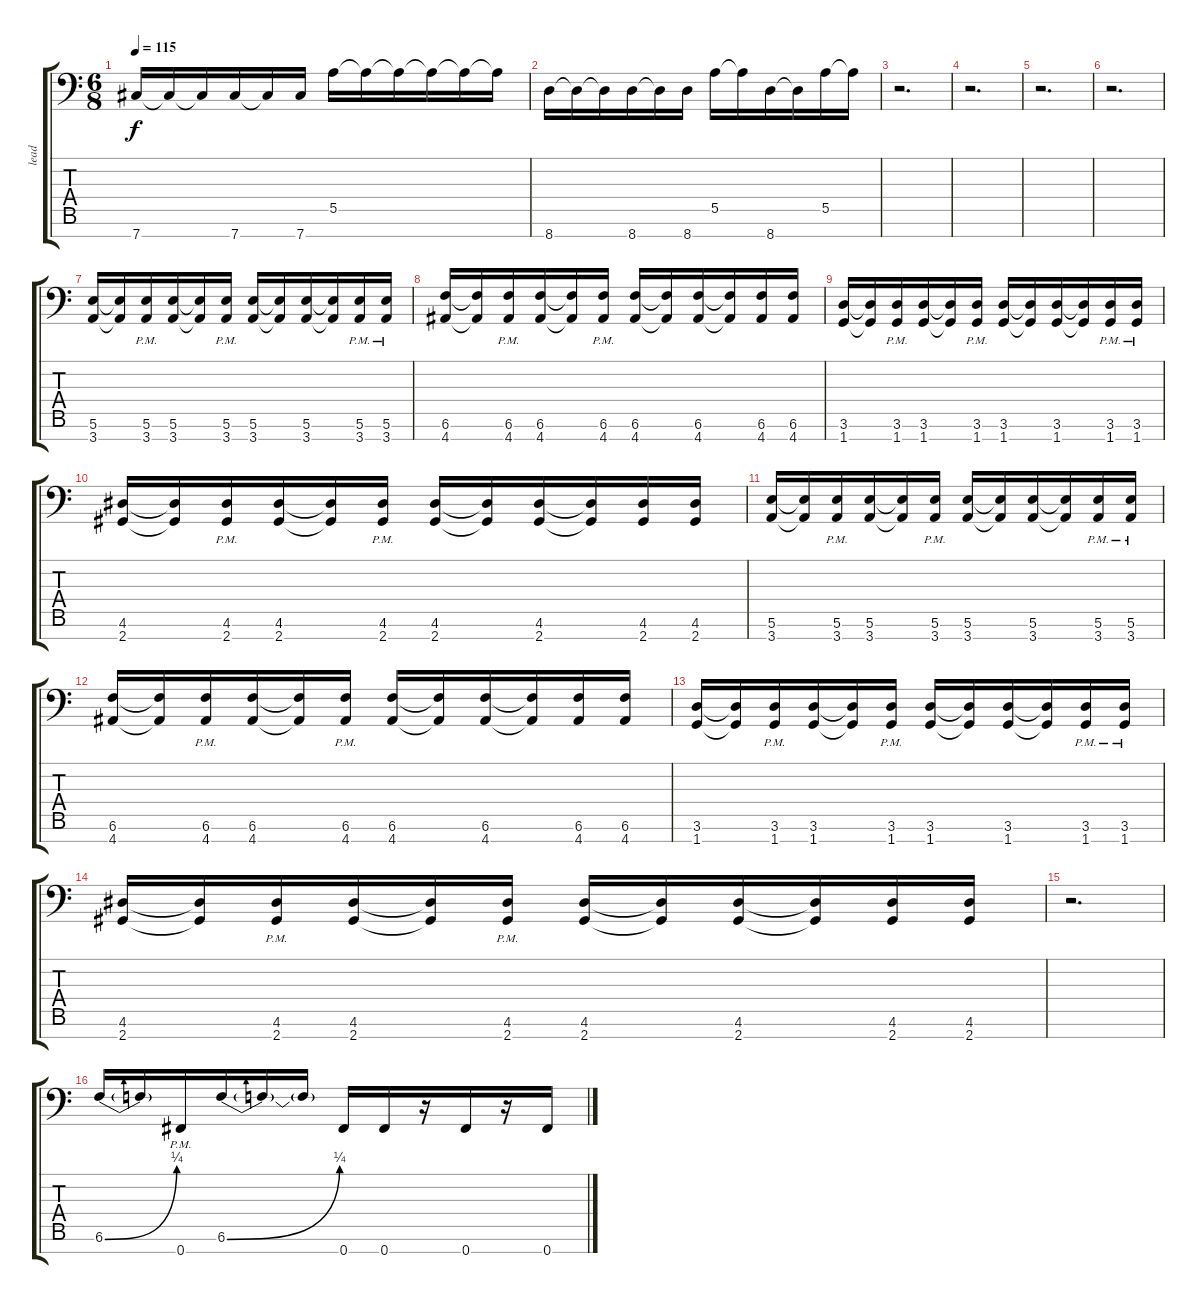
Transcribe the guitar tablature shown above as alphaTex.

\track ("lead" "lead") {instrument distortionguitar}
\staff {score tabs}
\tuning (B3 G3 D3 A2 E2 B1 Gb1) {hide}
\ts (6 8)
\tempo 115
\clef f4
\ks c
7.7.16{dy f} 7.7{t}.16 7.7{t}.16 7.7.16 7.7{t}.16 7.7.16 5.5.16 5.5{t}.16 5.5{t}.16 5.5{t}.16 5.5{t}.16 5.5{t}.16 |
8.7.16 8.7{t}.16 8.7{t}.16 8.7.16 8.7{t}.16 8.7.16 5.5.16 5.5{t}.16 8.7.16 8.7{t}.16 5.5.16 5.5{t}.16 |
r.2{d} |
r.2{d} |
r.2{d} |
r.2{d} |
(5.6 3.7).16 (5.6{t} 3.7{t}).16 (5.6{pm} 3.7{pm}).16 (5.6 3.7).16 (5.6{t} 3.7{t}).16 (5.6{pm} 3.7{pm}).16 (5.6 3.7).16 (5.6{t} 3.7{t}).16 (5.6 3.7).16 (5.6{t} 3.7{t}).16 (5.6{pm} 3.7{pm}).16 (5.6{pm} 3.7{pm}).16 |
(6.6 4.7).16 (6.6{t} 4.7{t}).16 (6.6{pm} 4.7{pm}).16 (6.6 4.7).16 (6.6{t} 4.7{t}).16 (6.6{pm} 4.7{pm}).16 (6.6 4.7).16 (6.6{t} 4.7{t}).16 (6.6 4.7).16 (6.6{t} 4.7{t}).16 (6.6 4.7).16 (6.6 4.7).16 |
(3.6 1.7).16 (3.6{t} 1.7{t}).16 (3.6{pm} 1.7{pm}).16 (3.6 1.7).16 (3.6{t} 1.7{t}).16 (3.6{pm} 1.7{pm}).16 (3.6 1.7).16 (3.6{t} 1.7{t}).16 (3.6 1.7).16 (3.6{t} 1.7{t}).16 (3.6{pm} 1.7{pm}).16 (3.6{pm} 1.7{pm}).16 |
(4.6 2.7).16 (4.6{t} 2.7{t}).16 (4.6{pm} 2.7{pm}).16 (4.6 2.7).16 (4.6{t} 2.7{t}).16 (4.6{pm} 2.7{pm}).16 (4.6 2.7).16 (4.6{t} 2.7{t}).16 (4.6 2.7).16 (4.6{t} 2.7{t}).16 (4.6 2.7).16 (4.6 2.7).16 |
(5.6 3.7).16 (5.6{t} 3.7{t}).16 (5.6{pm} 3.7{pm}).16 (5.6 3.7).16 (5.6{t} 3.7{t}).16 (5.6{pm} 3.7{pm}).16 (5.6 3.7).16 (5.6{t} 3.7{t}).16 (5.6 3.7).16 (5.6{t} 3.7{t}).16 (5.6{pm} 3.7{pm}).16 (5.6{pm} 3.7{pm}).16 |
(6.6 4.7).16 (6.6{t} 4.7{t}).16 (6.6{pm} 4.7{pm}).16 (6.6 4.7).16 (6.6{t} 4.7{t}).16 (6.6{pm} 4.7{pm}).16 (6.6 4.7).16 (6.6{t} 4.7{t}).16 (6.6 4.7).16 (6.6{t} 4.7{t}).16 (6.6 4.7).16 (6.6 4.7).16 |
(3.6 1.7).16 (3.6{t} 1.7{t}).16 (3.6{pm} 1.7{pm}).16 (3.6 1.7).16 (3.6{t} 1.7{t}).16 (3.6{pm} 1.7{pm}).16 (3.6 1.7).16 (3.6{t} 1.7{t}).16 (3.6 1.7).16 (3.6{t} 1.7{t}).16 (3.6{pm} 1.7{pm}).16 (3.6{pm} 1.7{pm}).16 |
(4.6 2.7).16 (4.6{t} 2.7{t}).16 (4.6{pm} 2.7{pm}).16 (4.6 2.7).16 (4.6{t} 2.7{t}).16 (4.6{pm} 2.7{pm}).16 (4.6 2.7).16 (4.6{t} 2.7{t}).16 (4.6 2.7).16 (4.6{t} 2.7{t}).16 (4.6 2.7).16 (4.6 2.7).16 |
r.2{d} |
6.6{be (bend 0 0 60 1)}.16 6.6{t}.16 0.7{pm}.16 6.6{be (bend 0 0 60 1)}.16 6.6{t}.16 6.6{t}.16 0.7.16 0.7.16 r.16 0.7.16 r.16 0.7.16
